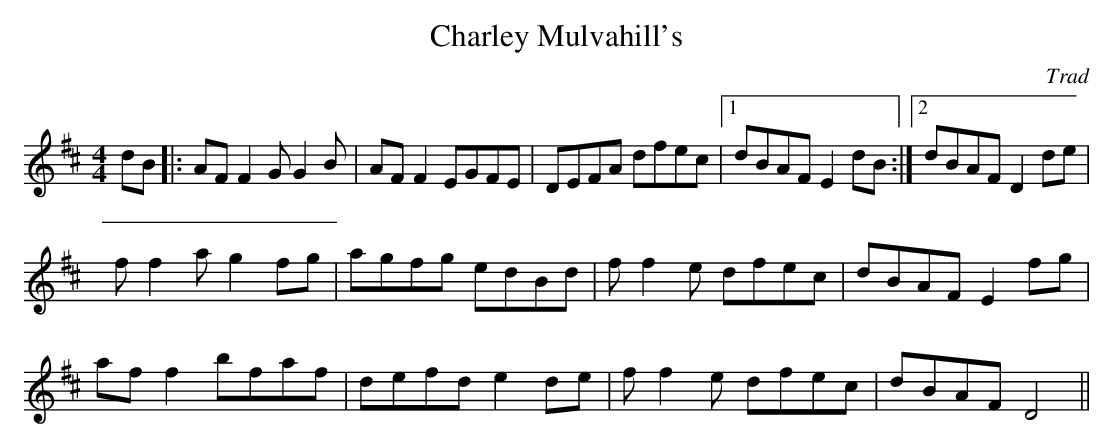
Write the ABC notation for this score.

X:1
T:Charley Mulvahill's
C:Trad
M:4/4
K:D
dB |: AF F2 G G2 B | AF F2 EGFE | DEFA dfec |[1dBAF E2 dB:|[2dBAF D2 de|
f f2 a g2 fg | agfg edBd | f f2 e dfec | dBAF E2 fg |
af f2 bfaf | defd e2 de | f f2 e dfec | dBAF D4||
